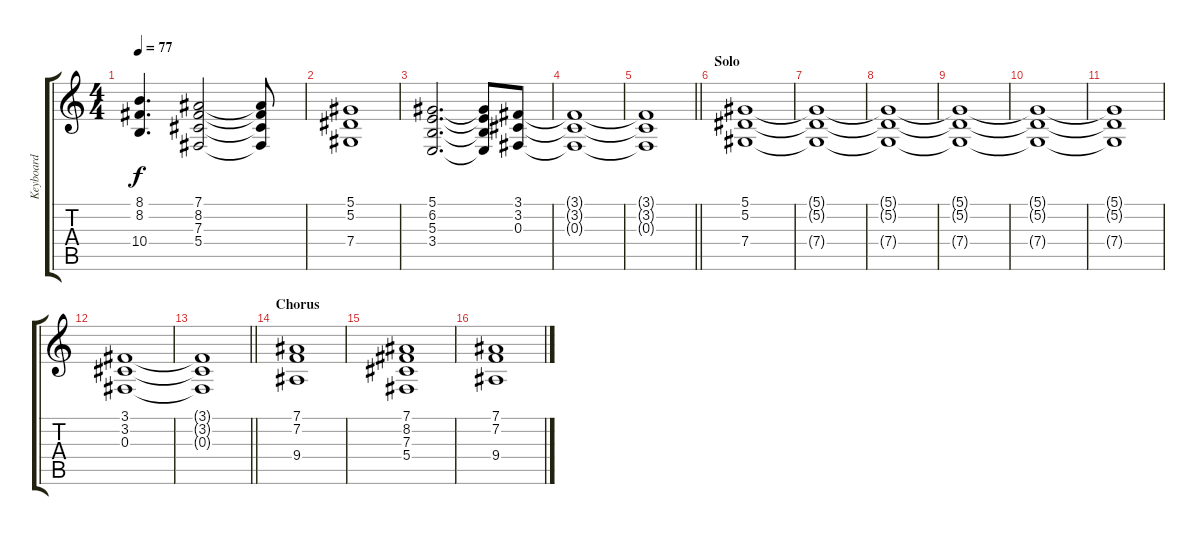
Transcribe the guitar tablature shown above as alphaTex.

\track ("Keyboard" "Keyboard") {instrument stringensemble1}
\staff {score tabs}
\tuning (Eb4 Bb3 Gb3 Db3 Ab2 Eb2) {hide}
\ts (4 4)
\tempo 77
\clef g2
\ks c
(8.1 8.2 10.4).4{d dy f} (7.1 8.2 7.3 5.4).2 (7.1{t} 8.2{t} 7.3{t} 5.4{t}).8 |
(5.1 5.2 7.4).1 |
(5.1 6.2 5.3 3.4).2{d} (5.1{t} 6.2{t} 5.3{t} 3.4{t}).8 (3.1 3.2 0.3).8 |
(3.1{t} 3.2{t} 0.3{t}).1 |
\barLineRight lightlight
(3.1{t} 3.2{t} 0.3{t}).1 |
\section ("" "Solo")
(5.1 5.2 7.4).1 |
(5.1{t} 5.2{t} 7.4{t}).1 |
(5.1{t} 5.2{t} 7.4{t}).1 |
(5.1{t} 5.2{t} 7.4{t}).1 |
(5.1{t} 5.2{t} 7.4{t}).1 |
(5.1{t} 5.2{t} 7.4{t}).1 |
(3.1 3.2 0.3).1 |
\barLineRight lightlight
(3.1{t} 3.2{t} 0.3{t}).1 |
\section ("" "Chorus")
(7.1 7.2 9.4).1 |
(7.1 8.2 7.3 5.4).1 |
(7.1 7.2 9.4).1
